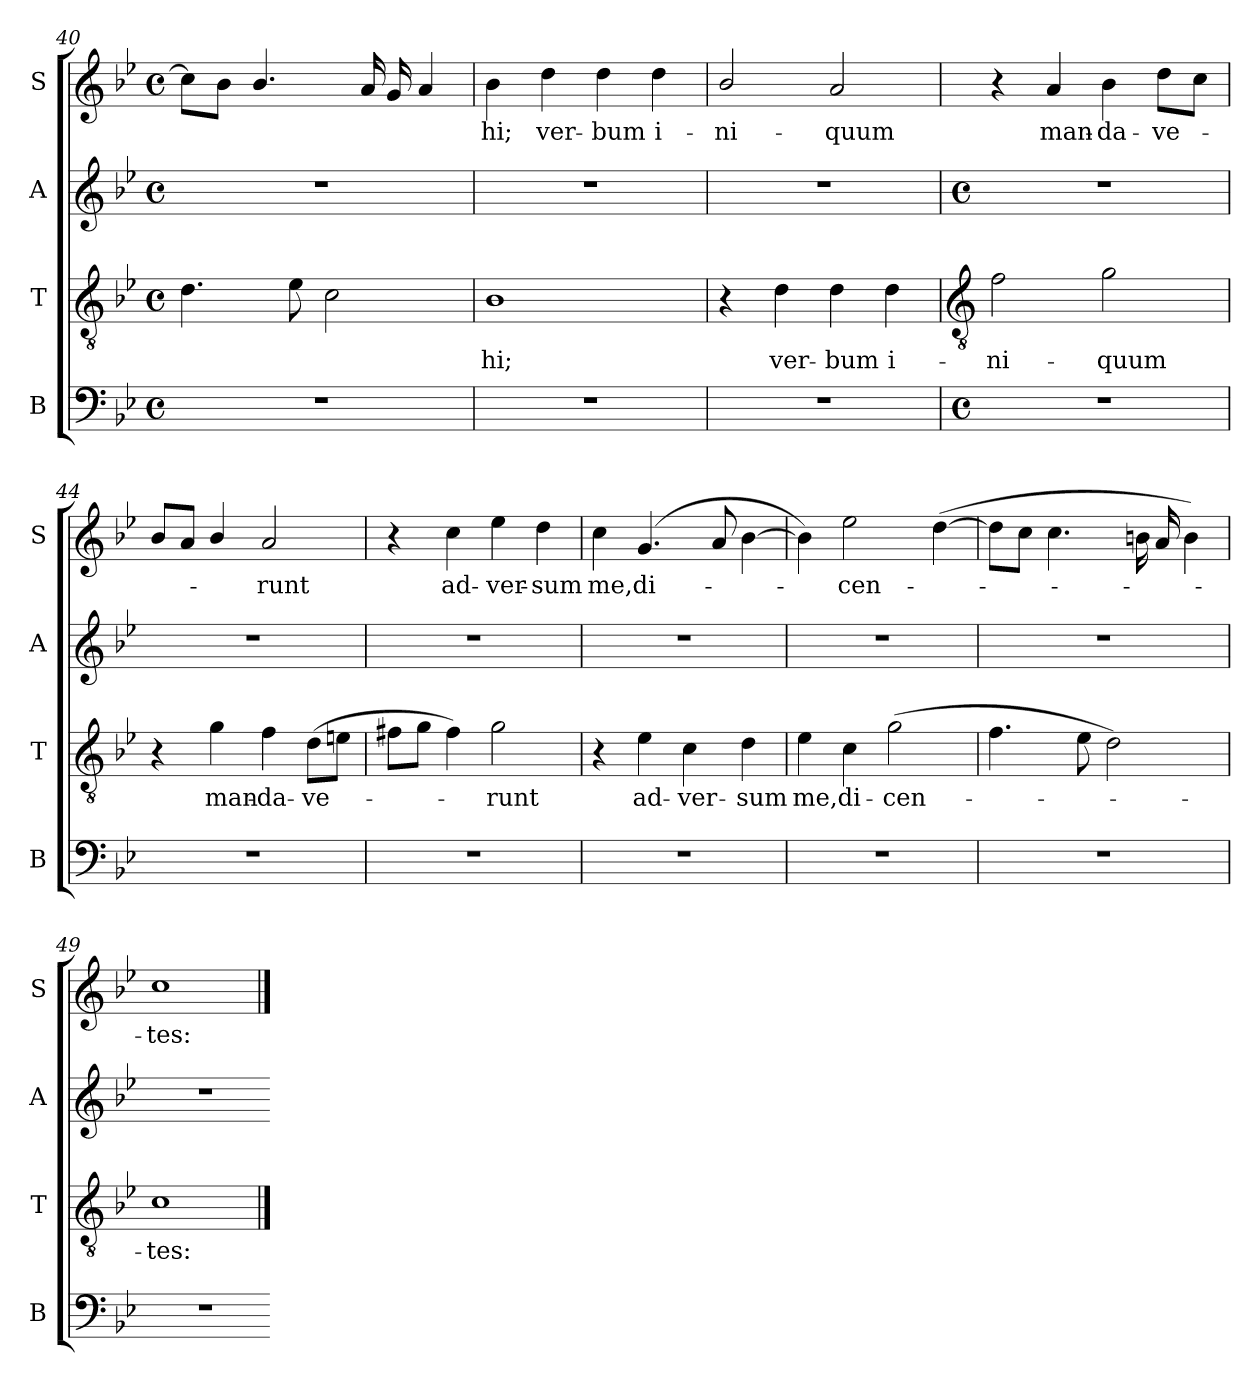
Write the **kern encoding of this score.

**kern	**kern	**text	**kern	**kern	**text
*part4	*part3	*part3	*part2	*part1	*part1
*staff4	*staff3	*staff3	*staff2	*staff1	*staff1
*I"B	*I"T	*	*I"A	*I"S	*
*I'B	*I'T	*	*I'A	*I'S	*
*clefF4	*clefGv2	*	*clefG2	*clefG2	*
*k[b-e-]	*k[b-e-]	*	*k[b-e-]	*k[b-e-]	*
*B-:	*B-:	*	*B-:	*B-:	*
*M4/4	*M4/4	*	*M4/4	*M4/4	*
*met(c)	*met(c)	*	*met(c)	*met(c)	*
=40	=40	=40	=40	=40	=40
1r	4.d	.	1r	8ccL]	.
.	.	.	.	8b-J	.
.	.	.	.	4.b-/	.
.	8e-	.	.	.	.
.	2c	.	.	.	.
.	.	.	.	16aLL	.
.	.	.	.	16g	.
.	.	.	.	4a	.
=41	=41	=41	=41	=41	=41
!	!	!LO:LY:b	!	!	!LO:LY:b
1r	1B-	hi;	1r	4b-	hi;
!	!	!	!	!	!LO:LY:b
.	.	.	.	4dd	ver-
!	!	!	!	!	!LO:LY:b
.	.	.	.	4dd	-bum
!	!	!	!	!	!LO:LY:b
.	.	.	.	4dd	i-
=42	=42	=42	=42	=42	=42
!	!	!	!	!	!LO:LY:b
1r	4r	.	1r	2b-/	-ni-
!	!	!LO:LY:b	!	!	!
.	4d	ver-	.	.	.
!	!	!LO:LY:b	!	!	!LO:LY:b
.	4d	-bum	.	2a	-quum
!	!	!LO:LY:b	!	!	!
.	4d	i-	.	.	.
!!LO:LB:g=z
=43	=43	=43	=43	=43	=43
*	*clefGv2	*	*	*	*
*M4/4	*	*	*M4/4	*	*
*met(c)	*	*	*met(c)	*	*
!	!	!LO:LY:b	!	!	!
1r	2f	-ni-	1r	4r	.
!	!	!	!	!	!LO:LY:b
.	.	.	.	4a	man-
!	!	!LO:LY:b	!	!	!LO:LY:b
.	2g	-quum	.	4b-	-da-
!	!	!	!	!	!LO:LY:b
.	.	.	.	8ddL	-ve-
.	.	.	.	8ccJ	.
=44	=44	=44	=44	=44	=44
1r	4r	.	1r	8b-L	.
.	.	.	.	8aJ	.
!	!	!LO:LY:b	!	!	!
.	4g	man-	.	4b-/	.
!	!	!LO:LY:b	!	!	!LO:LY:b
.	4f	-da-	.	2a	runt
!	!	!LO:LY:b	!	!	!
.	(>8dL	-ve-	.	.	.
.	8enJ	.	.	.	.
=45	=45	=45	=45	=45	=45
1r	8f#XL	.	1r	4r	.
.	8gJ	.	.	.	.
!	!	!	!	!	!LO:LY:b
.	4f#)	.	.	4cc	ad-
!	!	!LO:LY:b	!	!	!LO:LY:b
.	2g	runt	.	4ee-	-ver-
!	!	!	!	!	!LO:LY:b
.	.	.	.	4dd	-sum
=46	=46	=46	=46	=46	=46
!	!	!	!	!	!LO:LY:b
1r	4r	.	1r	4cc	me,
!	!	!LO:LY:b	!	!	!LO:LY:b
.	4e-	ad-	.	(<4.g	di-
!	!	!LO:LY:b	!	!	!
.	4c	-ver-	.	.	.
.	.	.	.	8a	.
!	!	!LO:LY:b	!	!	!
.	4d	-sum	.	[4b-	.
=47	=47	=47	=47	=47	=47
!	!	!LO:LY:b	!	!	!
1r	4e-	me,	1r	4b-])	.
!	!	!LO:LY:b	!	!	!LO:LY:b
.	4c	di-	.	2ee-	cen-
!	!	!LO:LY:b	!	!	!
.	(>2g	-cen-	.	.	.
.	.	.	.	(>[4dd	.
=48	=48	=48	=48	=48	=48
1r	4.f	.	1r	8ddL]	.
.	.	.	.	8ccJ	.
.	.	.	.	4.cc	.
.	8e-	.	.	.	.
.	2d)	.	.	.	.
.	.	.	.	16bnLL	.
.	.	.	.	16a	.
.	.	.	.	4b)	.
=49	=49	=49	=49	=49	=49
!	!	!LO:LY:b	!	!	!LO:LY:b
1r	1c	tes:	1r	1cc	tes:
=	==	==	=	==	==
*-	*-	*-	*-	*-	*-
